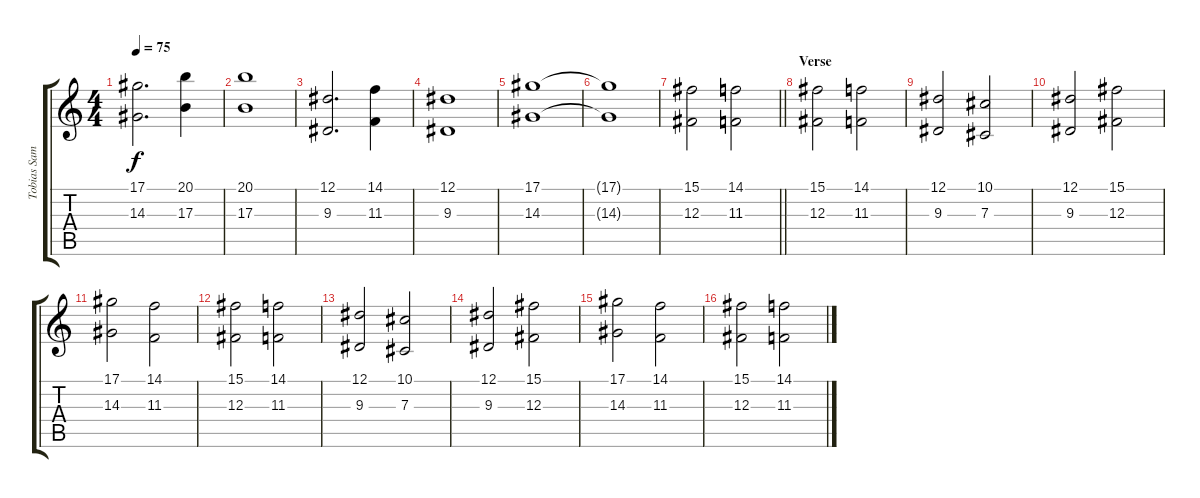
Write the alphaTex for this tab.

\track ("Tobias Sammet (Keyboard)" "Tobias Sam") {instrument stringensemble1}
\staff {score tabs}
\tuning (Eb4 Bb3 Gb3 Db3 Ab2 Db2) {hide}
\ts (4 4)
\tempo 75
\clef g2
\ks c
(17.1 14.3).2{d dy f} (20.1 17.3).4 |
(20.1 17.3).1 |
(12.1 9.3).2{d} (14.1 11.3).4 |
(12.1 9.3).1 |
(17.1 14.3).1 |
(17.1{t} 14.3{t}).1 |
\barLineRight lightlight
(15.1 12.3).2 (14.1 11.3).2 |
\section ("" "Verse")
(15.1 12.3).2 (14.1 11.3).2 |
(12.1 9.3).2 (10.1 7.3).2 |
(12.1 9.3).2 (15.1 12.3).2 |
(17.1 14.3).2 (14.1 11.3).2 |
(15.1 12.3).2 (14.1 11.3).2 |
(12.1 9.3).2 (10.1 7.3).2 |
(12.1 9.3).2 (15.1 12.3).2 |
(17.1 14.3).2 (14.1 11.3).2 |
(15.1 12.3).2 (14.1 11.3).2
